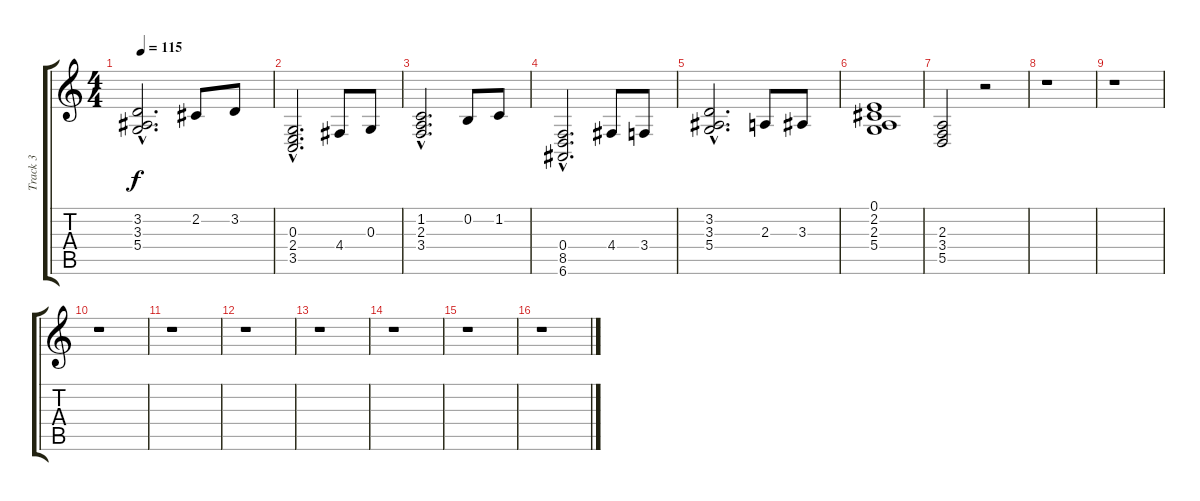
\track ("Track 3" "Track 3") {instrument stringensemble2}
\staff {score tabs}
\tuning (E4 B3 G3 D3 A2 E2) {hide}
\ts (4 4)
\tempo 115
\clef g2
\ks c
(3.2{hac} 3.3 5.4).2{d dy f instrument stringensemble2} 2.2.8 3.2.8 |
(0.3{hac} 2.4 3.5).2{d} 4.4.8 0.3.8 |
(1.2{hac} 2.3 3.4).2{d} 0.2.8 1.2.8 |
(0.4 8.5{hac} 6.6).2{d} 4.4.8 3.4.8 |
(3.2 3.3{hac} 5.4).2{d} 2.3.8 3.3.8 |
(0.1 2.2 2.3 5.4).1 |
(2.3 3.4 5.5).2 r.2 |
r.1 |
r.1 |
r.1 |
r.1 |
r.1 |
r.1 |
r.1 |
r.1 |
r.1
